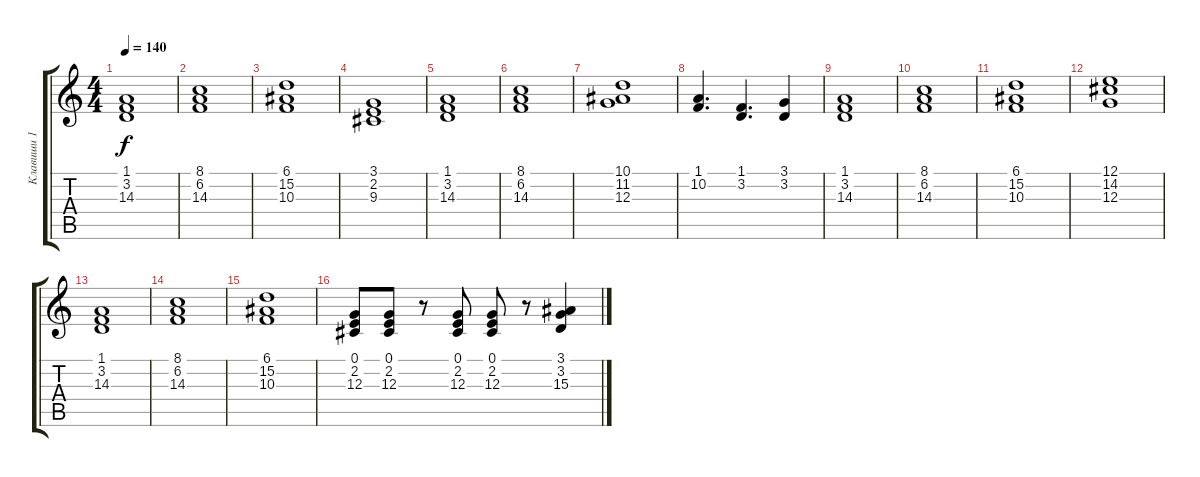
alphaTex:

\track ("Клавиши 1" "Клавиши 1") {instrument choiraahs}
\staff {score tabs}
\tuning (E4 B3 G3 D3 A2 E2) {hide}
\ts (4 4)
\tempo 140
\clef g2
\ks c
(1.1 3.2 14.3).1{dy f} |
(8.1 6.2 14.3).1 |
(6.1 15.2 10.3).1 |
(3.1 2.2 9.3).1 |
(1.1 3.2 14.3).1 |
(8.1 6.2 14.3).1 |
(10.1 11.2 12.3).1 |
(1.1 10.2).4{d} (1.1 3.2).4{d} (3.1 3.2).4 |
(1.1 3.2 14.3).1 |
(8.1 6.2 14.3).1 |
(6.1 15.2 10.3).1 |
(12.1 14.2 12.3).1 |
(1.1 3.2 14.3).1 |
(8.1 6.2 14.3).1 |
(6.1 15.2 10.3).1 |
(0.1 2.2 12.3).8 (0.1 2.2 12.3).8 r.8 (0.1 2.2 12.3).8 (0.1 2.2 12.3).8 r.8 (3.1 3.2 15.3).4
